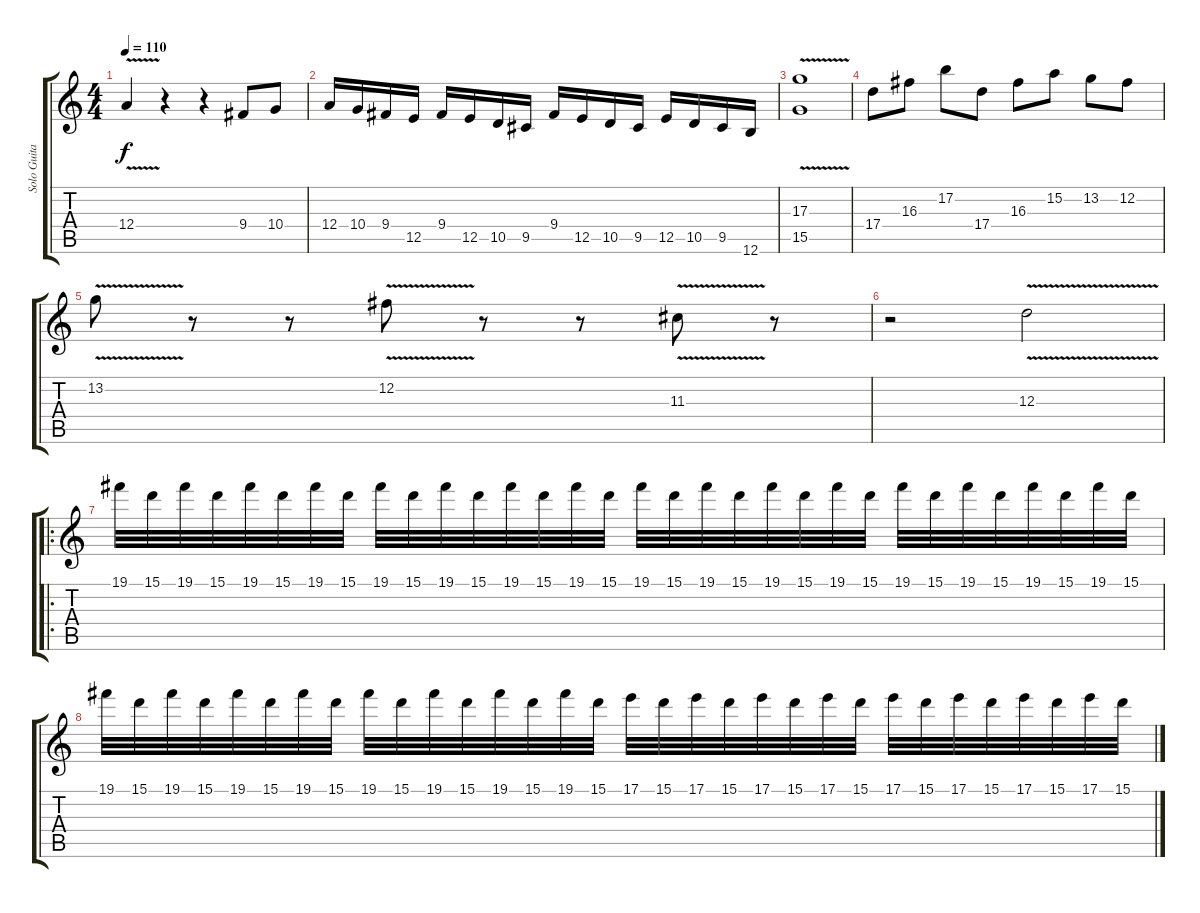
\track ("Solo Guitar " "Solo Guita") {instrument overdrivenguitar}
\staff {score tabs}
\tuning (B3 Gb3 D3 A2 E2 B1) {hide}
\ts (4 4)
\tempo 110
\clef g2
\ks c
12.4{v}.4{dy f} r.4 r.4 9.4.8 10.4.8 |
12.4.16 10.4.16 9.4.16 12.5.16 9.4.16 12.5.16 10.5.16 9.5.16 9.4.16 12.5.16 10.5.16 9.5.16 12.5.16 10.5.16 9.5.16 12.6.16 |
(17.3{v} 15.5{v}).1 |
17.4.8 16.3.8 17.2.8 17.4.8 16.3.8 15.2.8 13.2.8 12.2.8 |
13.2{v}.8 r.8 r.8 12.2{v}.8 r.8 r.8 11.3{v}.8 r.8 |
r.2 12.3{v}.2 |
\ro
19.1.32 15.1.32 19.1.32 15.1.32 19.1.32 15.1.32 19.1.32 15.1.32 19.1.32 15.1.32 19.1.32 15.1.32 19.1.32 15.1.32 19.1.32 15.1.32 19.1.32 15.1.32 19.1.32 15.1.32 19.1.32 15.1.32 19.1.32 15.1.32 19.1.32 15.1.32 19.1.32 15.1.32 19.1.32 15.1.32 19.1.32 15.1.32 |
19.1.32 15.1.32 19.1.32 15.1.32 19.1.32 15.1.32 19.1.32 15.1.32 19.1.32 15.1.32 19.1.32 15.1.32 19.1.32 15.1.32 19.1.32 15.1.32 17.1.32 15.1.32 17.1.32 15.1.32 17.1.32 15.1.32 17.1.32 15.1.32 17.1.32 15.1.32 17.1.32 15.1.32 17.1.32 15.1.32 17.1.32 15.1.32
